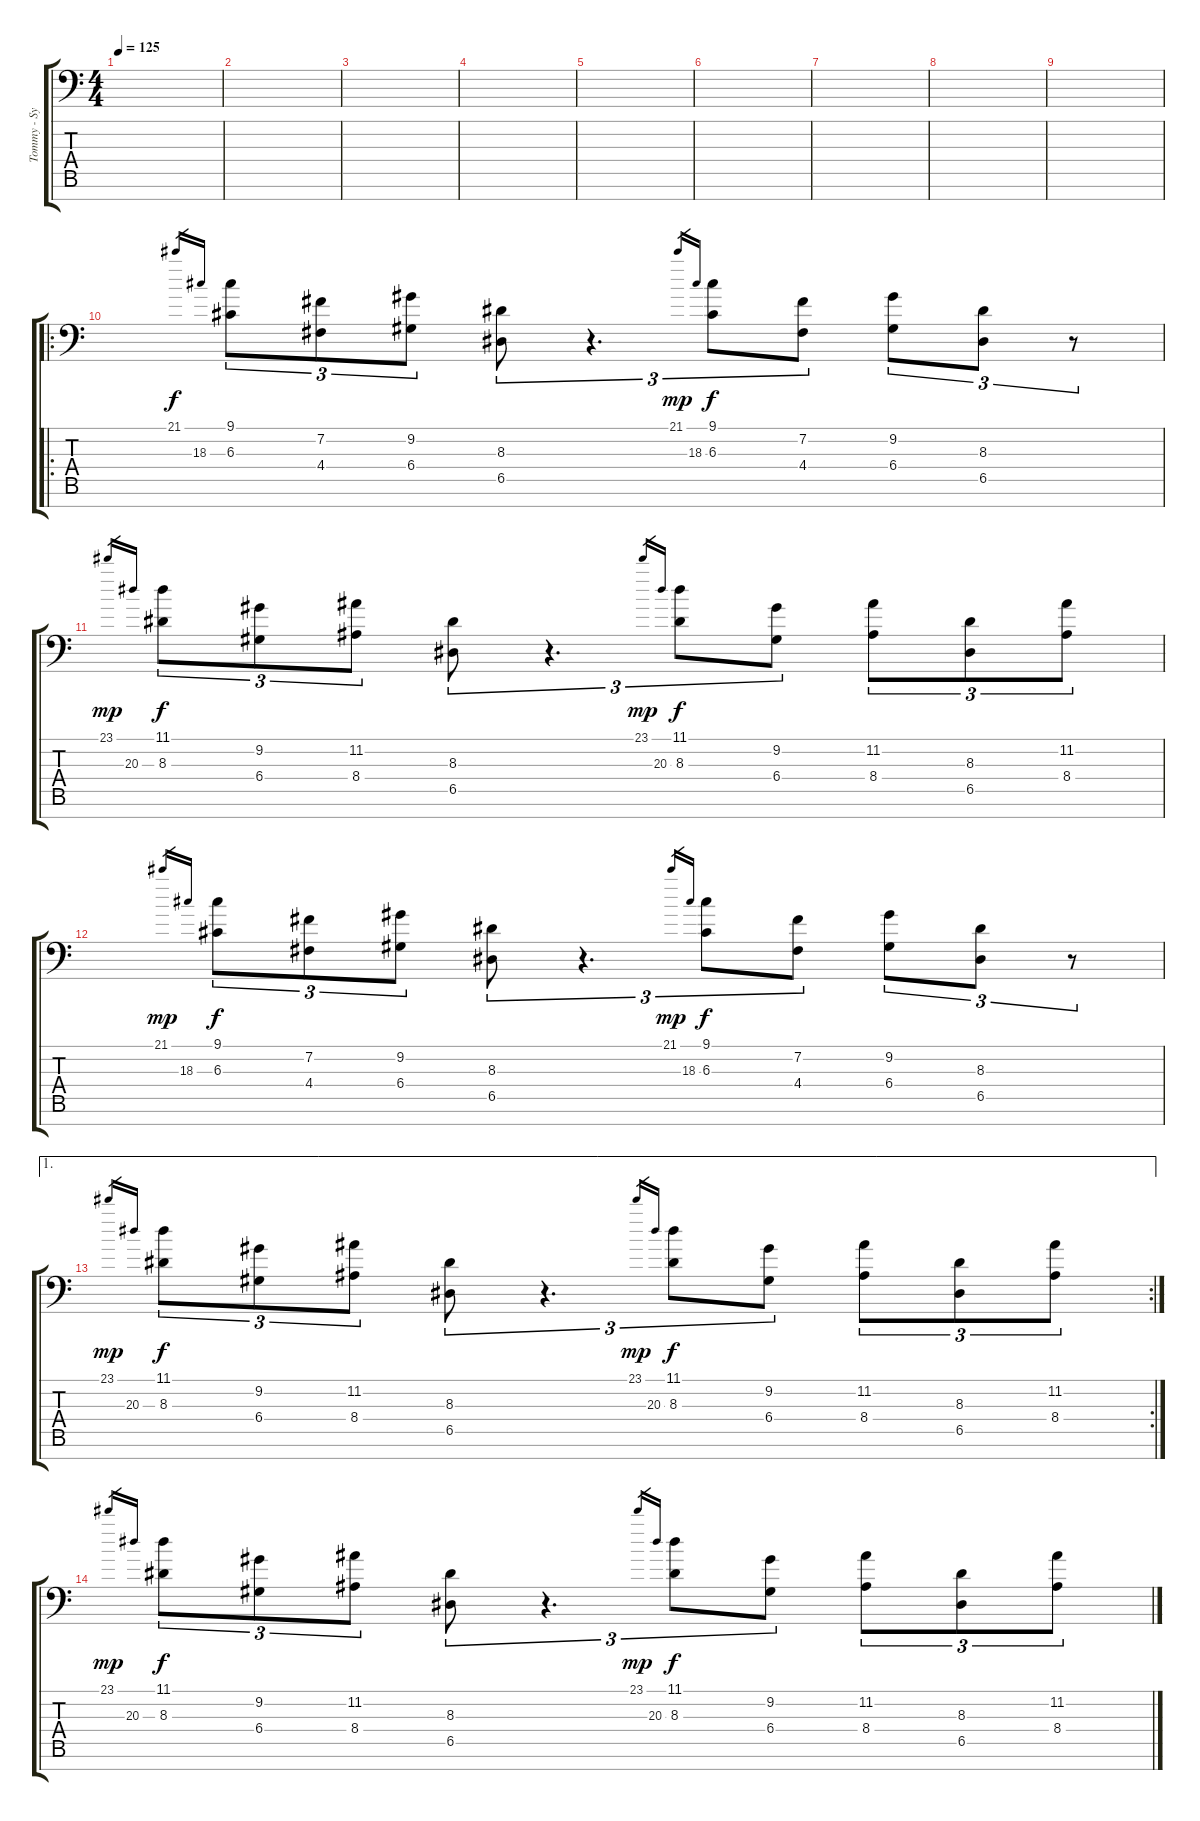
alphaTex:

\track ("Tommy - Synth" "Tommy - Sy") {instrument percussiveorgan}
\staff {score tabs}
\tuning (E4 B3 G3 D3 A2 E2 C-1) {hide}
\ts (4 4)
\tempo 125
\clef f4
\ks c
|
|
|
|
|
|
|
|
|
\ro
21.1.16{gr} 18.3.16{gr} (9.1 6.3).8{tu (3 2) dy f} (7.2 4.4).8{tu (3 2)} (9.2 6.4).8{tu (3 2)} (8.3 6.5).8{tu (3 2)} r.4{d tu (3 2)} 21.1.16{gr dy mp} 18.3.16{gr} (9.1 6.3).8{tu (3 2) dy f} (7.2 4.4).8{tu (3 2)} (9.2 6.4).8{tu (3 2)} (8.3 6.5).8{tu (3 2)} r.8{tu (3 2)} |
23.1.16{gr dy mp} 20.3.16{gr} (11.1 8.3).8{tu (3 2) dy f} (9.2 6.4).8{tu (3 2)} (11.2 8.4).8{tu (3 2)} (8.3 6.5).8{tu (3 2)} r.4{d tu (3 2)} 23.1.16{gr dy mp} 20.3.16{gr} (11.1 8.3).8{tu (3 2) dy f} (9.2 6.4).8{tu (3 2)} (11.2 8.4).8{tu (3 2)} (8.3 6.5).8{tu (3 2)} (11.2 8.4).8{tu (3 2)} |
21.1.16{gr dy mp} 18.3.16{gr} (9.1 6.3).8{tu (3 2) dy f} (7.2 4.4).8{tu (3 2)} (9.2 6.4).8{tu (3 2)} (8.3 6.5).8{tu (3 2)} r.4{d tu (3 2)} 21.1.16{gr dy mp} 18.3.16{gr} (9.1 6.3).8{tu (3 2) dy f} (7.2 4.4).8{tu (3 2)} (9.2 6.4).8{tu (3 2)} (8.3 6.5).8{tu (3 2)} r.8{tu (3 2)} |
\ae 1
\rc 2
23.1.16{gr dy mp} 20.3.16{gr} (11.1 8.3).8{tu (3 2) dy f} (9.2 6.4).8{tu (3 2)} (11.2 8.4).8{tu (3 2)} (8.3 6.5).8{tu (3 2)} r.4{d tu (3 2)} 23.1.16{gr dy mp} 20.3.16{gr} (11.1 8.3).8{tu (3 2) dy f} (9.2 6.4).8{tu (3 2)} (11.2 8.4).8{tu (3 2)} (8.3 6.5).8{tu (3 2)} (11.2 8.4).8{tu (3 2)} |
23.1.16{gr dy mp} 20.3.16{gr} (11.1 8.3).8{tu (3 2) dy f} (9.2 6.4).8{tu (3 2)} (11.2 8.4).8{tu (3 2)} (8.3 6.5).8{tu (3 2)} r.4{d tu (3 2)} 23.1.16{gr dy mp} 20.3.16{gr} (11.1 8.3).8{tu (3 2) dy f} (9.2 6.4).8{tu (3 2)} (11.2 8.4).8{tu (3 2)} (8.3 6.5).8{tu (3 2)} (11.2 8.4).8{tu (3 2)}
